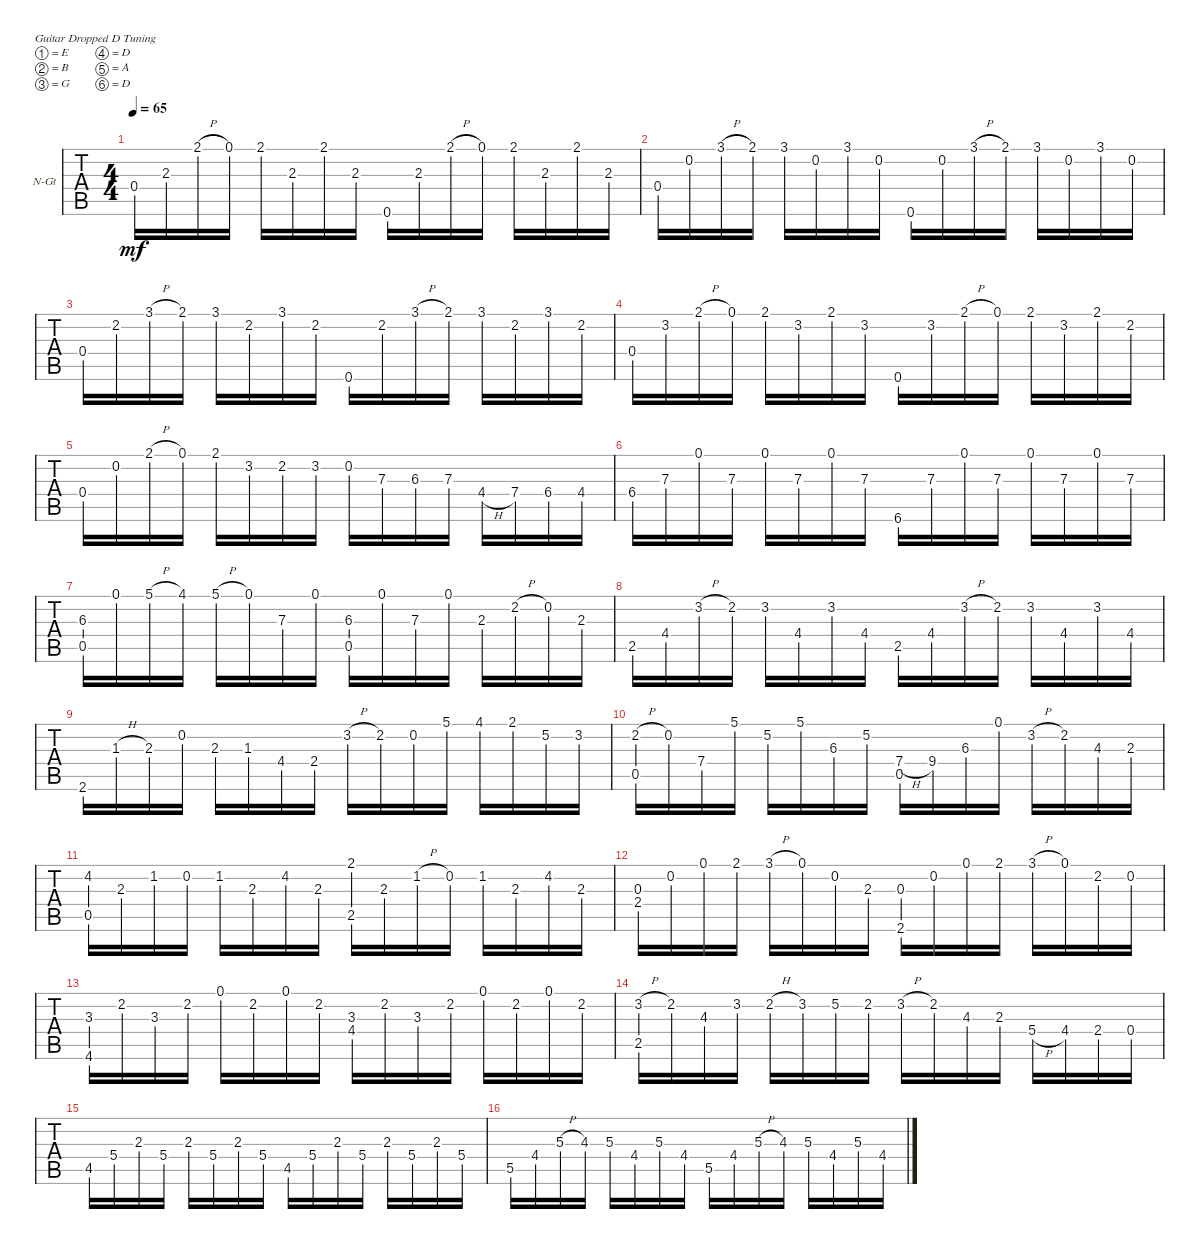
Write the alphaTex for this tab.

\defaultSystemsLayout 4
\bracketExtendMode groupsimilarinstruments
\firstSystemTrackNameOrientation horizontal
\otherSystemsTrackNameOrientation horizontal
\track ("Nylon Guitar" "N-Gt") {instrument acousticguitarnylon}
\staff {tabs}
\tuning (E4 B3 G3 D3 A2 D2)
\ts (4 4)
\tempo 65
\clef g2
\scale
0.401644
\ks d
0.4.16{dy mf instrument acousticguitarnylon} 2.3.16 2.1{h}.16 0.1.16 2.1.16 2.3.16 2.1.16 2.3.16 0.6.16 2.3.16 2.1{h}.16 0.1.16 2.1.16 2.3.16 2.1.16 2.3.16 |
\scale
0.301574 0.4.16 0.2.16 3.1{h}.16 2.1.16 3.1.16 0.2.16 3.1.16 0.2.16 0.6.16 0.2.16 3.1{h}.16 2.1.16 3.1.16 0.2.16 3.1.16 0.2.16 |
\scale
0.296829 0.4.16 2.2.16 3.1{h}.16 2.1.16 3.1.16 2.2.16 3.1.16 2.2.16 0.6.16 2.2.16 3.1{h}.16 2.1.16 3.1.16 2.2.16 3.1.16 2.2.16 |
\scale
0.362742 0.4.16 3.2.16 2.1{h}.16 0.1.16 2.1.16 3.2.16 2.1.16 3.2.16 0.6.16 3.2.16 2.1{h}.16 0.1.16 2.1.16 3.2.16 2.1.16 2.2.16 |
\scale
0.317991 0.4.16 0.2.16 2.1{h}.16 0.1.16 2.1.16 3.2.16 2.2.16 3.2.16 0.2.16 7.3.16 6.3.16 7.3.16 4.4{h}.16 7.4.16 6.4.16 4.4.16 |
\scale
0.319598 6.4.16 7.3.16 0.1.16 7.3.16 0.1.16 7.3.16 0.1.16 7.3.16 6.6.16 7.3.16 0.1.16 7.3.16 0.1.16 7.3.16 0.1.16 7.3.16 |
\scale
0.366706 (6.3 0.5).16 0.1.16 5.1{h}.16 4.1.16 5.1{h}.16 0.1.16 7.3.16 0.1.16 (6.3 0.5).16 0.1.16 7.3.16 0.1.16 2.3.16 2.2{h}.16 0.2.16 2.3.16 |
\scale
0.314659 2.5.16 4.4.16 3.2{h}.16 2.2.16 3.2.16 4.4.16 3.2.16 4.4.16 2.5.16 4.4.16 3.2{h}.16 2.2.16 3.2.16 4.4.16 3.2.16 4.4.16 |
\scale
0.318871 2.6.16 1.3{h}.16 2.3.16 0.2.16 2.3.16 1.3.16 4.4.16 2.4.16 3.2{h}.16 2.2.16 0.2.16 5.1.16 4.1.16 2.1.16 5.2.16 3.2.16 |
\scale
0.366902 (2.2{h} 0.5).16 0.2.16 7.4.16 5.1.16 5.2.16 5.1.16 6.3.16 5.2.16 (0.5 7.4{h}).16 9.4.16 6.3.16 0.1.16 3.2{h}.16 2.2.16 4.3.16 2.3.16 |
\scale
0.318651 (4.2 0.5).16 2.3.16 1.2.16 0.2.16 1.2.16 2.3.16 4.2.16 2.3.16 (2.1 2.5).16 2.3.16 1.2{h}.16 0.2.16 1.2.16 2.3.16 4.2.16 2.3.16 |
\scale
0.314308 (2.4 0.3).16 0.2.16 0.1.16 2.1.16 3.1{h}.16 0.1.16 0.2.16 2.3.16 (0.3 2.6).16 0.2.16 0.1.16 2.1.16 3.1{h}.16 0.1.16 2.2.16 0.2.16 |
\scale
0.368319 (3.3 4.6).16 2.2.16 3.3.16 2.2.16 0.1.16 2.2.16 0.1.16 2.2.16 (3.3 4.4).16 2.2.16 3.3.16 2.2.16 0.1.16 2.2.16 0.1.16 2.2.16 |
\scale
0.317274 (3.2{h} 2.5).16 2.2.16 4.3.16 3.2.16 2.2{h}.16 3.2.16 5.2.16 2.2.16 3.2{h}.16 2.2.16 4.3.16 2.3.16 5.4{h}.16 4.4.16 2.4.16 0.4.16 |
\scale
0.314403 4.5.16 5.4.16 2.3.16 5.4.16 2.3.16 5.4.16 2.3.16 5.4.16 4.5.16 5.4.16 2.3.16 5.4.16 2.3.16 5.4.16 2.3.16 5.4.16 |
\scale
0.375543 5.5.16 4.4.16 5.3{h}.16 4.3.16 5.3.16 4.4.16 5.3.16 4.4.16 5.5.16 4.4.16 5.3{h}.16 4.3.16 5.3.16 4.4.16 5.3.16 4.4.16
